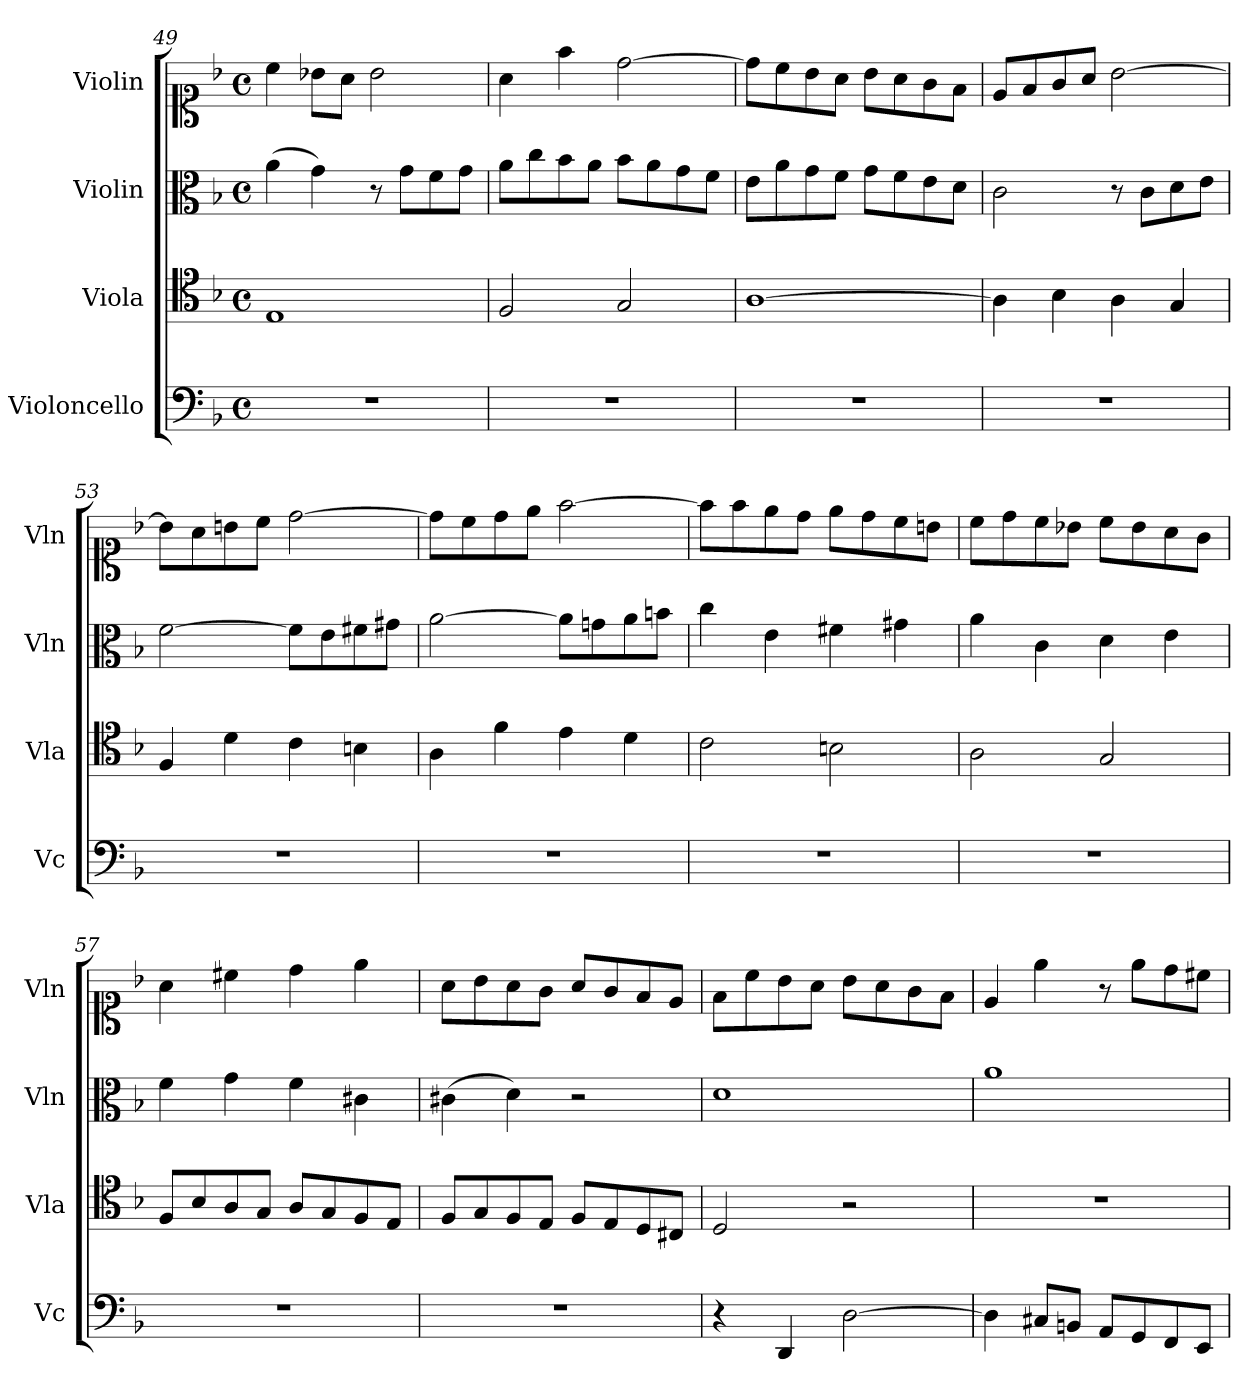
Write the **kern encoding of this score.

**kern	**kern	**kern	**kern
*part4	*part3	*part2	*part1
*staff4	*staff3	*staff2	*staff1
*I"Violoncello	*I"Viola	*I"Violin	*I"Violin
*I'Vc	*I'Vla	*I'Vln	*I'Vln
*clefF4	*clefC4	*clefC3	*clefC1
*k[b-]	*k[b-]	*k[b-]	*k[b-]
*M4/4	*M4/4	*M4/4	*M4/4
*met(c)	*met(c)	*met(c)	*met(c)
=49	=49	=49	=49
1r	1E	(4a\	4cc\
.	.	4g\)	8b-X\L
.	.	.	8a\J
.	.	8r	2b-\
.	.	8g\L	.
.	.	8f\	.
.	.	8g\J	.
=50	=50	=50	=50
1r	2F/	8a\L	4a\
.	.	8cc\	.
.	.	8b-\	4ff\
.	.	8a\J	.
.	2G/	8b-\L	[2dd\
.	.	8a\	.
.	.	8g\	.
.	.	8f\J	.
=51	=51	=51	=51
1r	[1A	8e\L	8dd\L]
.	.	8a\	8cc\
.	.	8g\	8b-\
.	.	8f\J	8a\J
.	.	8g\L	8b-\L
.	.	8f\	8a\
.	.	8e\	8g\
.	.	8d\J	8f\J
=52	=52	=52	=52
1r	4A\]	2c\	8e/L
.	.	.	8f/
.	4B-\	.	8g/
.	.	.	8a/J
.	4A\	8r	[2b-\
.	.	8c\L	.
.	4G/	8d\	.
.	.	8e\J	.
=53	=53	=53	=53
1r	4F/	[2f\	8b-\L]
.	.	.	8a\
.	4d\	.	8bn\
.	.	.	8cc\J
.	4c\	8f\L]	[2dd\
.	.	8e\	.
.	4Bn\	8f#X\	.
.	.	8g#X\J	.
!!LO:PB:g=z
=54	=54	=54	=54
1r	4A\	[2a\	8dd\L]
.	.	.	8cc\
.	4f\	.	8dd\
.	.	.	8ee\J
.	4e\	8a\L]	[2ff\
.	.	8gn\	.
.	4d\	8a\	.
.	.	8bn\J	.
=55	=55	=55	=55
1r	2c\	4cc\	8ff\L]
.	.	.	8ff\
.	.	4e\	8ee\
.	.	.	8dd\J
.	2Bn\	4f#X\	8ee\L
.	.	.	8dd\
.	.	4g#X\	8cc\
.	.	.	8bn\J
=56	=56	=56	=56
1r	2A\	4a\	8cc\L
.	.	.	8dd\
.	.	4c\	8cc\
.	.	.	8b-X\J
.	2G/	4d\	8cc\L
.	.	.	8b-\
.	.	4e\	8a\
.	.	.	8g\J
=57	=57	=57	=57
1r	8F/L	4f\	4a\
.	8B-/	.	.
.	8A/	4g\	4cc#X\
.	8G/J	.	.
.	8A/L	4f\	4dd\
.	8G/	.	.
.	8F/	4c#X\	4ee\
.	8E/J	.	.
=58	=58	=58	=58
1r	8F/L	(4c#X\	8a\L
.	8G/	.	8b-\
.	8F/	4d\)	8a\
.	8E/J	.	8g\J
.	8F/L	2r	8a/L
.	8E/	.	8g/
.	8D/	.	8f/
.	8C#X/J	.	8e/J
=59	=59	=59	=59
4r	2D/	1d	8f\L
.	.	.	8cc\
4DD/	.	.	8b-\
.	.	.	8a\J
[2D\	2r	.	8b-\L
.	.	.	8a\
.	.	.	8g\
.	.	.	8f\J
=60	=60	=60	=60
4D\]	1r	1a	4e/
8C#X/L	.	.	4ee\
8BBn/J	.	.	.
8AA/L	.	.	8r
8GG/	.	.	8ee\L
8FF/	.	.	8dd\
8EE/J	.	.	8cc#X\J
=	=	=	=
*-	*-	*-	*-
